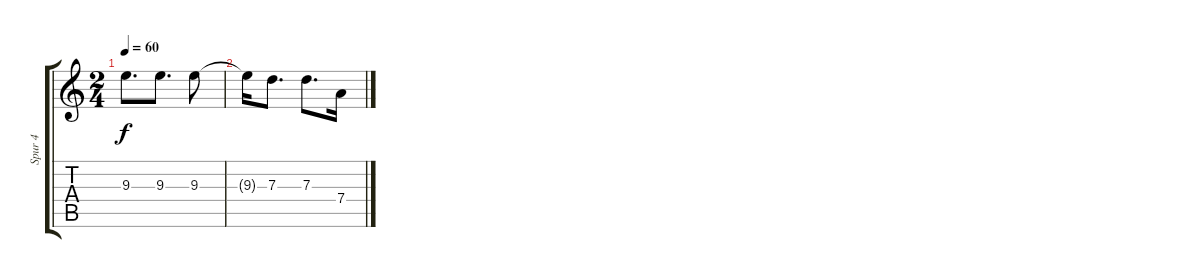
\track ("Spur 4" "Spur 4") {instrument distortionguitar}
\staff {score tabs}
\tuning (E4 B3 G3 D3 A2 E2) {hide}
\ts (2 4)
\tempo 60
\clef g2
\ks c
9.3.8{d dy f} 9.3.8{d} 9.3.8 |
9.3{t}.16 7.3.8{d} 7.3.8{d} 7.4.16
